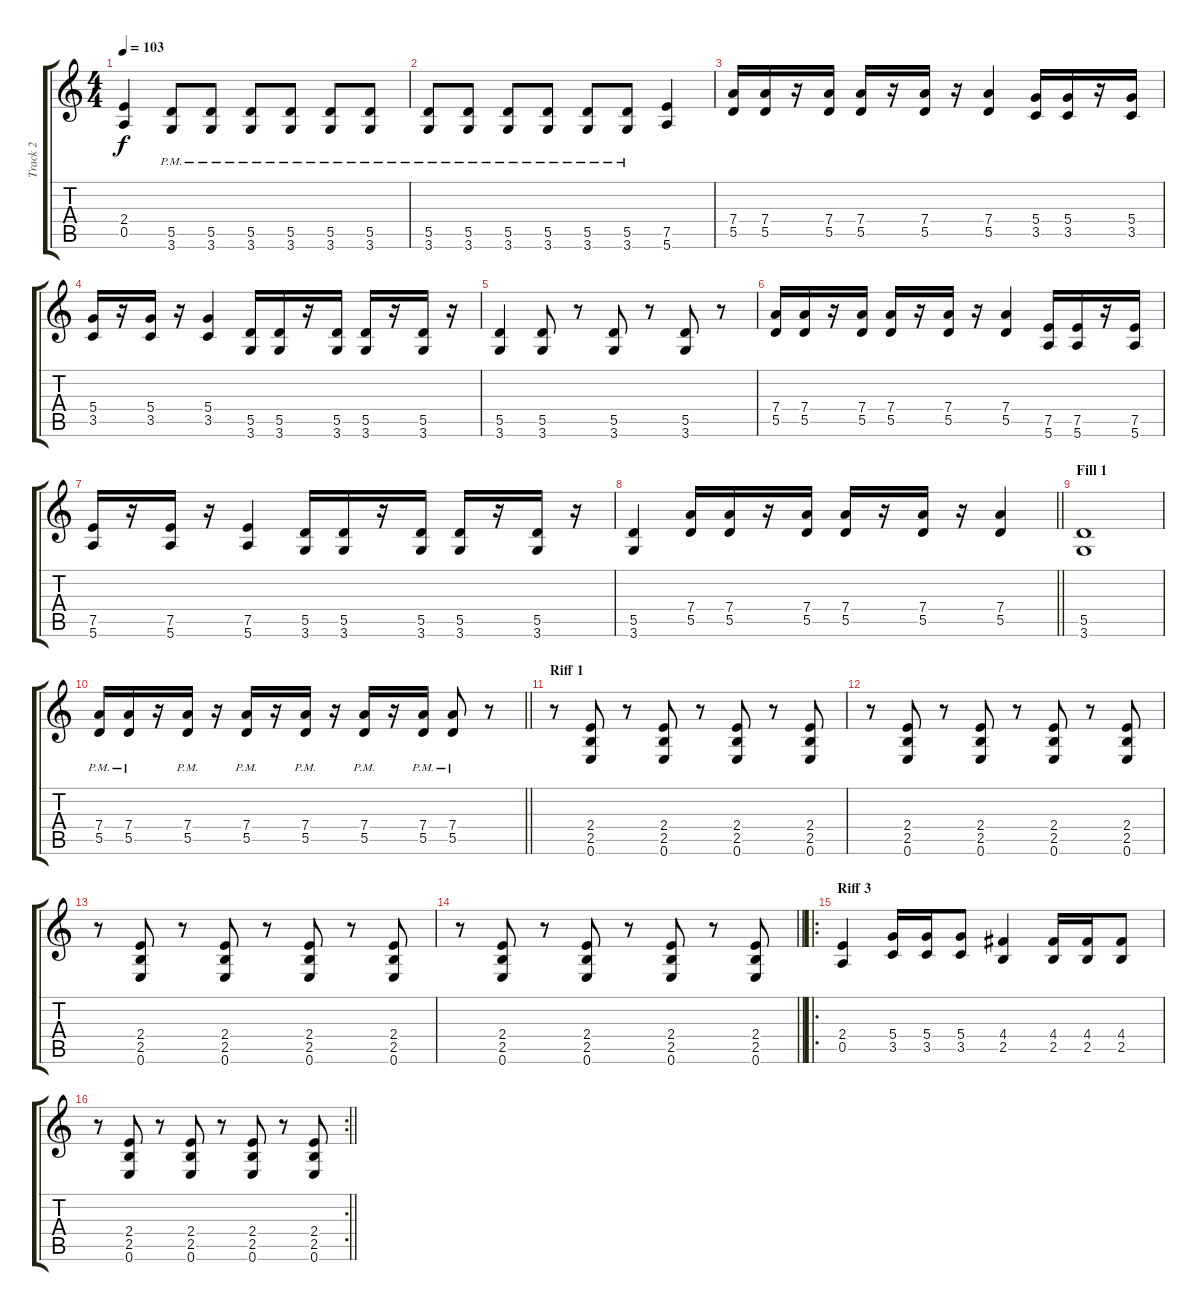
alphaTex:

\track ("Track 2" "Track 2") {instrument distortionguitar}
\staff {score tabs}
\tuning (E4 B3 G3 D3 A2 E2) {hide}
\ts (4 4)
\tempo 103
\clef g2
\ks c
(2.4 0.5).4{dy f} (5.5{pm} 3.6{pm}).8 (5.5{pm} 3.6{pm}).8 (5.5{pm} 3.6{pm}).8 (5.5{pm} 3.6{pm}).8 (5.5{pm} 3.6{pm}).8 (5.5{pm} 3.6{pm}).8 |
(5.5{pm} 3.6{pm}).8 (5.5{pm} 3.6{pm}).8 (5.5{pm} 3.6{pm}).8 (5.5{pm} 3.6{pm}).8 (5.5{pm} 3.6{pm}).8 (5.5{pm} 3.6{pm}).8 (7.5 5.6).4 |
(7.4 5.5).16 (7.4 5.5).16 r.16 (7.4 5.5).16 (7.4 5.5).16 r.16 (7.4 5.5).16 r.16 (7.4 5.5).4 (5.4 3.5).16 (5.4 3.5).16 r.16 (5.4 3.5).16 |
(5.4 3.5).16 r.16 (5.4 3.5).16 r.16 (5.4 3.5).4 (5.5 3.6).16 (5.5 3.6).16 r.16 (5.5 3.6).16 (5.5 3.6).16 r.16 (5.5 3.6).16 r.16 |
(5.5 3.6).4 (5.5 3.6).8 r.8 (5.5 3.6).8 r.8 (5.5 3.6).8 r.8 |
(7.4 5.5).16 (7.4 5.5).16 r.16 (7.4 5.5).16 (7.4 5.5).16 r.16 (7.4 5.5).16 r.16 (7.4 5.5).4 (7.5 5.6).16 (7.5 5.6).16 r.16 (7.5 5.6).16 |
(7.5 5.6).16 r.16 (7.5 5.6).16 r.16 (7.5 5.6).4 (5.5 3.6).16 (5.5 3.6).16 r.16 (5.5 3.6).16 (5.5 3.6).16 r.16 (5.5 3.6).16 r.16 |
\barLineRight lightlight
(5.5 3.6).4 (7.4 5.5).16 (7.4 5.5).16 r.16 (7.4 5.5).16 (7.4 5.5).16 r.16 (7.4 5.5).16 r.16 (7.4 5.5).4 |
\section ("" "Fill 1")
(5.5 3.6).1 |
\barLineRight lightlight
(7.4{pm} 5.5{pm}).16 (7.4{pm} 5.5{pm}).16 r.16 (7.4{pm} 5.5{pm}).16 r.16 (7.4{pm} 5.5{pm}).16 r.16 (7.4{pm} 5.5{pm}).16 r.16 (7.4{pm} 5.5{pm}).16 r.16 (7.4{pm} 5.5{pm}).16 (7.4{pm} 5.5{pm}).8 r.8 |
\section ("" "Riff 1")
r.8 (2.4 2.5 0.6).8 r.8 (2.4 2.5 0.6).8 r.8 (2.4 2.5 0.6).8 r.8 (2.4 2.5 0.6).8 |
r.8 (2.4 2.5 0.6).8 r.8 (2.4 2.5 0.6).8 r.8 (2.4 2.5 0.6).8 r.8 (2.4 2.5 0.6).8 |
r.8 (2.4 2.5 0.6).8 r.8 (2.4 2.5 0.6).8 r.8 (2.4 2.5 0.6).8 r.8 (2.4 2.5 0.6).8 |
\barLineRight lightlight
r.8 (2.4 2.5 0.6).8 r.8 (2.4 2.5 0.6).8 r.8 (2.4 2.5 0.6).8 r.8 (2.4 2.5 0.6).8 |
\ro
\section ("" "Riff 3")
(2.4 0.5).4 (5.4 3.5).16 (5.4 3.5).16 (5.4 3.5).8 (4.4 2.5).4 (4.4 2.5).16 (4.4 2.5).16 (4.4 2.5).8 |
\rc 2
\barLineRight lightlight
r.8 (2.4 2.5 0.6).8 r.8 (2.4 2.5 0.6).8 r.8 (2.4 2.5 0.6).8 r.8 (2.4 2.5 0.6).8
